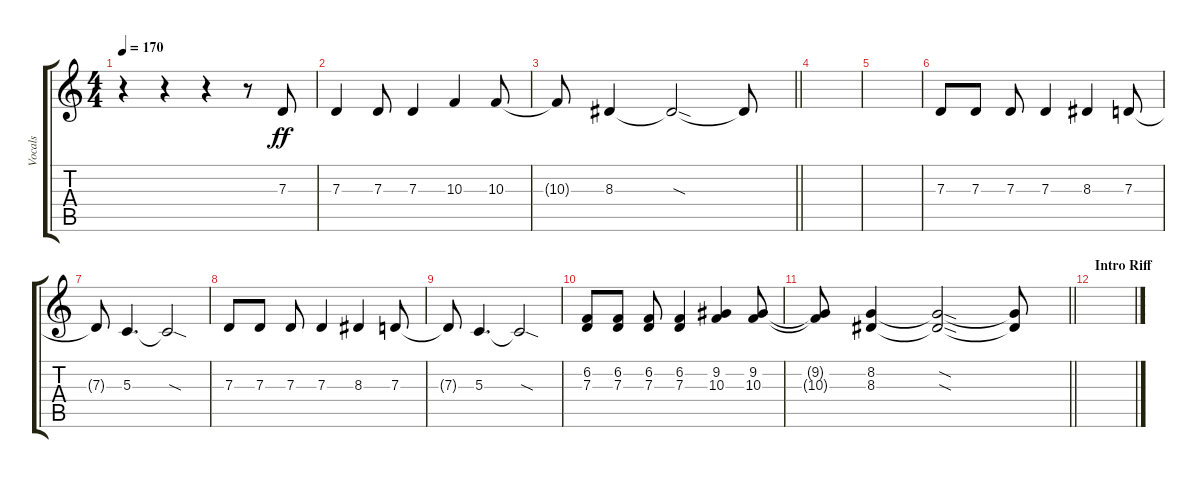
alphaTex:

\track ("Vocals" "Vocals") {instrument lead1square}
\staff {score tabs}
\tuning (E4 B3 G3 D3 A2 E2) {hide}
\ts (4 4)
\tempo 170
\clef g2
\ks c
r.4{dy ff} r.4 r.4 r.8 7.3.8 |
7.3.4 7.3.8 7.3.4 10.3.4 10.3.8 |
\barLineRight lightlight
10.3{t}.8 8.3.4 8.3{sod t}.2 8.3{t}.8 |
|
|
7.3.8 7.3.8 7.3.8 7.3.4 8.3.4 7.3.8 |
7.3{t}.8 5.3.4{d} 5.3{sod t}.2 |
7.3.8 7.3.8 7.3.8 7.3.4 8.3.4 7.3.8 |
7.3{t}.8 5.3.4{d} 5.3{sod t}.2 |
(6.2 7.3).8 (6.2 7.3).8 (6.2 7.3).8 (6.2 7.3).4 (9.2 10.3).4 (9.2 10.3).8 |
\barLineRight lightlight
(9.2{t} 10.3{t}).8 (8.2 8.3).4 (8.2{sod t} 8.3{sod t}).2 (8.2{t} 8.3{t}).8 |
\section ("" "Intro Riff")
